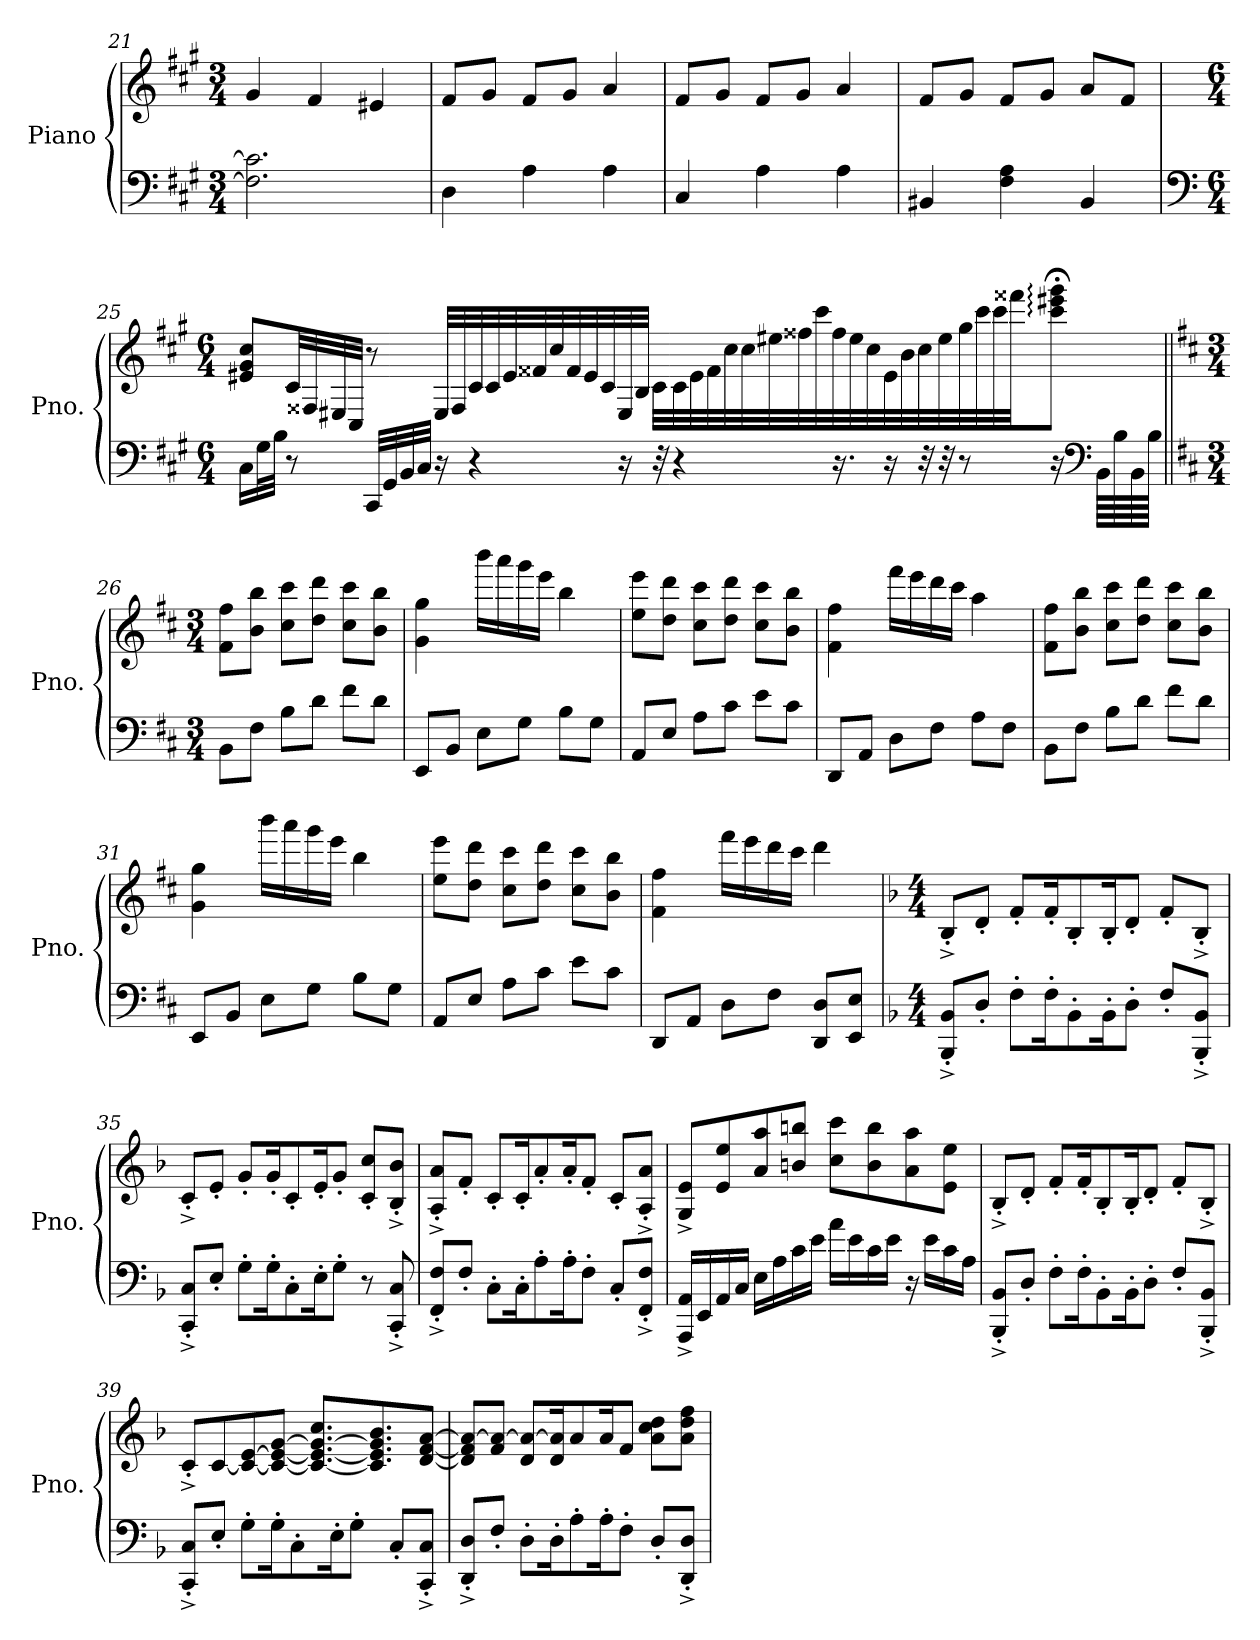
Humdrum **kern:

**kern	**kern
*part1	*part1
*staff2	*staff1
*I"Piano	*
*I'Pno.	*
*clefF4	*clefG2
*k[f#c#g#]	*k[f#c#g#]
*M3/4	*M3/4
=21	=21
2.F#\] 2.c#\]	4g#/
.	4f#/
.	4e#X/
=22	=22
4D\	8f#/L
.	8g#/J
4A\	8f#/L
.	8g#/J
4A\	4a/
=23	=23
4C#/	8f#/L
.	8g#/J
4A\	8f#/L
.	8g#/J
4A\	4a/
=24	=24
4BB#X/	8f#/L
.	8g#/J
4F#\ 4A\	8f#/L
.	8g#/J
4BB#/	8a/L
.	8f#/J
!!LO:LB:g=z
=25	=25
*clefF4	*
*M6/4	*M6/4
16C#\LL	8e#X/ 8g#/ 8cc#/L
32G#\L	.
32B\JJJ	.
8r	32c#/LL
.	32F##X/
.	32E#X/
.	32C#/JJJ
32CC#/LLL	8r
32GG#/	.
32BB/	.
32C#/JJJ	.
16r	32E#/LLL
.	32F##/
4r	32c#/
.	32c#/
.	32e#/
.	32f##X/
.	32cc#/
.	32f##/
.	32e#/
.	32c#/
16r	32E#/
.	32B/JJJ
32r	32c#\LLL
4r	32c#\
.	32e#\
.	32f##\
.	32cc#\
.	32cc#\
.	32ee#X\
.	32ff##X\
.	32ccc#\
16.r	32ff##\
.	32ee#\
.	32cc#\
16r	32e#\
.	32b\
32r	32cc#\
32r	32ee#\
8r	32gg#\
.	32ccc#\
.	32ccc#\
.	32fff##X\JJ
16r	8ccc#\;<: 8eee#X\;<: 8ggg#\;<:J
*clefF4	*
64BB\LLLL	.
64B\	.
64BB\	.
64B\JJJJ	.
!!LO:LB:g=z
=26||	=26||
*k[f#c#]	*k[f#c#]
*M3/4	*M3/4
8BB\L	8f#\ 8ff#\L
8F#\J	8b\ 8bb\J
8B\L	8cc#\ 8ccc#\L
8d\J	8dd\ 8ddd\J
8f#\L	8cc#\ 8ccc#\L
8d\J	8b\ 8bb\J
=27	=27
8EE/L	4g\ 4gg\
8BB/J	.
8E\L	16bbb\LL
.	16aaa\
8G\J	16ggg\
.	16eee\JJ
8B\L	4bb\
8G\J	.
=28	=28
8AA/L	8ee\ 8eee\L
8E/J	8dd\ 8ddd\J
8A\L	8cc#\ 8ccc#\L
8c#\J	8dd\ 8ddd\J
8e\L	8cc#\ 8ccc#\L
8c#\J	8b\ 8bb\J
=29	=29
8DD/L	4f#\ 4ff#\
8AA/J	.
8D\L	16fff#\LL
.	16eee\
8F#\J	16ddd\
.	16ccc#\JJ
8A\L	4aa\
8F#\J	.
=30	=30
8BB\L	8f#\ 8ff#\L
8F#\J	8b\ 8bb\J
8B\L	8cc#\ 8ccc#\L
8d\J	8dd\ 8ddd\J
8f#\L	8cc#\ 8ccc#\L
8d\J	8b\ 8bb\J
!!LO:PB:g=z
=31	=31
8EE/L	4g\ 4gg\
8BB/J	.
8E\L	16bbb\LL
.	16aaa\
8G\J	16ggg\
.	16eee\JJ
8B\L	4bb\
8G\J	.
=32	=32
8AA/L	8ee\ 8eee\L
8E/J	8dd\ 8ddd\J
8A\L	8cc#\ 8ccc#\L
8c#\J	8dd\ 8ddd\J
8e\L	8cc#\ 8ccc#\L
8c#\J	8b\ 8bb\J
=33	=33
8DD/L	4f#\ 4ff#\
8AA/J	.
8D\L	16fff#\LL
.	16eee\
8F#\J	16ddd\
.	16ccc#\JJ
8DD/ 8D/L	4ddd\
8EE/ 8E/J	.
=34	=34
*k[b-]	*k[b-]
*M4/4	*M4/4
8BBB-/^' 8BB-/^'L	8B-^'/L
8D'/J	8d'/J
8F'\L	8f'/L
16F'\K	16f'/K
8BB-'\	8B-'/
16BB-'\K	16B-'/K
8D'\J	8d'/J
8F'/L	8f'/L
8BBB-/^' 8BB-/^'J	8B-^'/J
!!LO:LB:g=z
=35	=35
8CC/^' 8C/^'L	8c^'/L
8E'/J	8e'/J
8G'\L	8g'/L
16G'\K	16g'/K
8C'\	8c'/
16E'\K	16e'/K
8G'\J	8g'/J
8r	8c/' 8cc/'L
8CC/^' 8C/^'	8B-/^' 8b-/^'J
=36	=36
8FF/^' 8F/^'L	8A/^' 8a/^'L
8F'/J	8f'/J
8C'\L	8c'/L
16C'\K	16c'/K
8A'\	8a'/
16A'\K	16a'/K
8F'\J	8f'/J
8C'/L	8c'/L
8FF/^' 8F/^'J	8A/^' 8a/^'J
=37	=37
16AAA/^ 16AA/^LL	8G/^ 8e/^L
16EE/	.
16AA/	8e/ 8ee/
16C/JJ	.
16E\LL	8a/ 8aa/
16A\	.
16c\	8bn/ 8bbn/J
16e\JJ	.
16a\LL	8cc\ 8ccc\L
16e\	.
16c\	8b\ 8bb\
16e\JJ	.
16r	8a\ 8aa\
16e\LL	.
16c\	8e\ 8ee\J
16A\JJ	.
!!LO:LB:g=z
=38	=38
8BBB-/^' 8BB-/^'L	8B-^'/L
8D'/J	8d'/J
8F'\L	8f'/L
16F'\K	16f'/K
8BB-'\	8B-'/
16BB-'\K	16B-'/K
8D'\J	8d'/J
8F'/L	8f'/L
8BBB-/^' 8BB-/^'J	8B-^'/J
=39	=39
8CC/^' 8C/^'L	8c^'/L
8E'/J	[8c/
8G'\L	8c/_ [8e/
16G'\K	8c/_ 8e/_ [8g/J
8C'\	.
.	8.c/_ 8.e/_ 8.g/_ 8.cc/L
16E'\K	.
8G'\J	.
.	8.c/] 8.e/] 8.g/] 8.b-/
8C'/L	.
8CC/^' 8C/^'J	[8d/ [8f/ [8a/J
=40	=40
8DD/^' 8D/^'L	8d/] 8f/] 8a/_L
8F'/J	8f/ 8a/_J
8D'\L	8d/ 8a/_L
16D'\K	16d/ 16a/]K
8A'\	8a/
16A'\K	16a/K
8F'\J	8f/J
8D'/L	8a\ 8cc\ 8dd\L
8DD/^' 8D/^'J	8a\ 8dd\ 8ff\J
=	=
*-	*-
